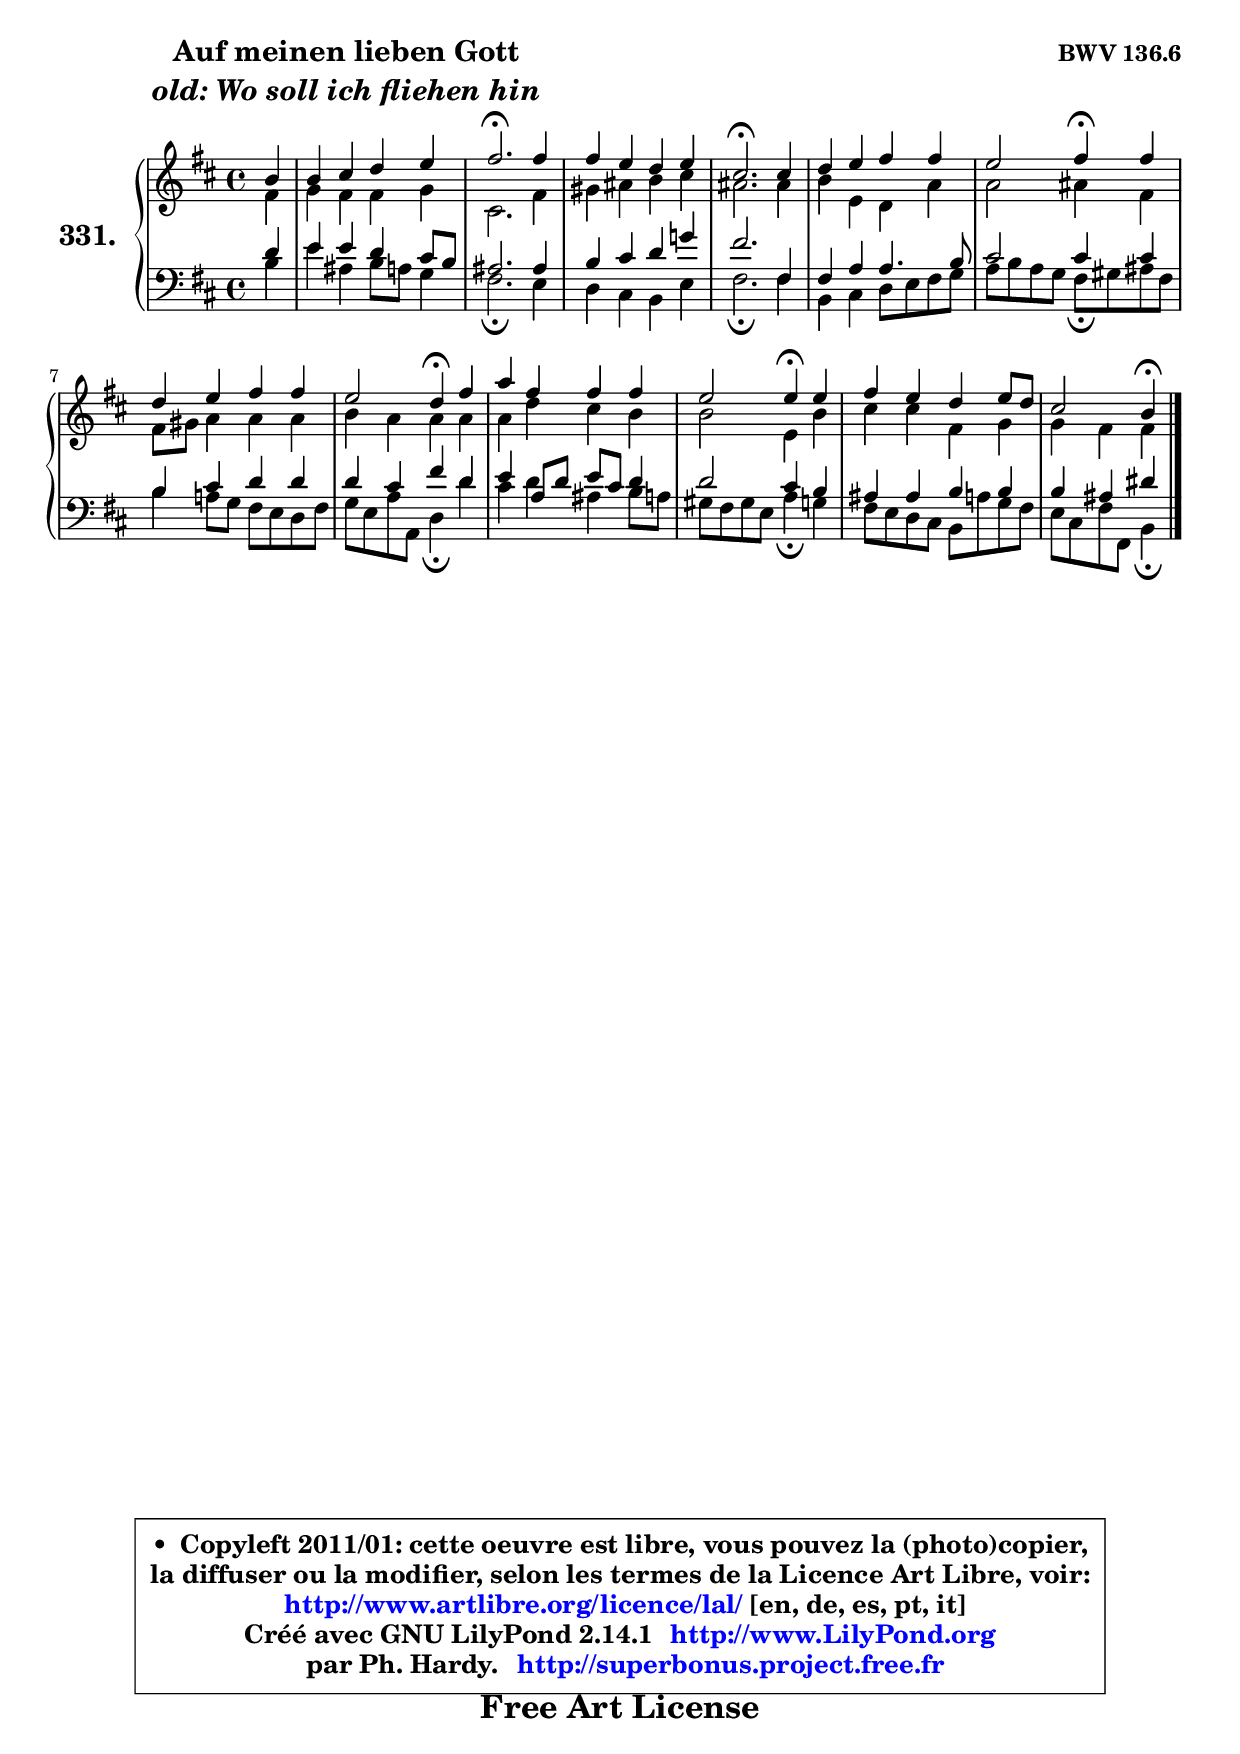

\version "2.14.1"

    \paper {
%	system-system-spacing #'padding = #0.1
%	score-system-spacing #'padding = #0.1
%	ragged-bottom = ##f
%	ragged-last-bottom = ##f
	}

    \header {
      opus = \markup { \bold "BWV 136.6" }
      piece = \markup { \hspace #9 \fontsize #2 \bold \column \center-align { \line { "Auf meinen lieben Gott" }
                     \line { \italic "old: Wo soll ich fliehen hin" }
                 } }
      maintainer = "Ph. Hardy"
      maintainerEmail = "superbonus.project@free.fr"
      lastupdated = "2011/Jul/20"
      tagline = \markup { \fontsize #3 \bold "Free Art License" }
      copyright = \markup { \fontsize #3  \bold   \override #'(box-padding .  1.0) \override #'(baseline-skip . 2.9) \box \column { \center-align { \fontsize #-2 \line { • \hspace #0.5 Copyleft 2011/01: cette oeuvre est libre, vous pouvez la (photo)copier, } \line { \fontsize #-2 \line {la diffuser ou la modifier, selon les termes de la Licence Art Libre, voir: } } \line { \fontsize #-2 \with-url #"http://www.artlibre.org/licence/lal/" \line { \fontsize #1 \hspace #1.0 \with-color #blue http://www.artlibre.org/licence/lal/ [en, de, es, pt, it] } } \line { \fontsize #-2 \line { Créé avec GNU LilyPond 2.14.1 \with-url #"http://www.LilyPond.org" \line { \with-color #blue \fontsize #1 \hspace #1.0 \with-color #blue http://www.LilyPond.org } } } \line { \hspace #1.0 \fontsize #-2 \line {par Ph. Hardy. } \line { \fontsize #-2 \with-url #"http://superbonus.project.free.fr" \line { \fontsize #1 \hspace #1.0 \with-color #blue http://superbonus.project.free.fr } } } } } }

	  }

  guidemidi = {
        r4 |
        R1 |
        \tempo 4 = 40 r2. \tempo 4 = 78 r4 |
        R1 |
        \tempo 4 = 40 r2. \tempo 4 = 78 r4 |
        R1 |
        r2 \tempo 4 = 30 r4 \tempo 4 = 78 r4 |
        R1 |
        r2 \tempo 4 = 30 r4 \tempo 4 = 78 r4 |
        R1 |
        r2 \tempo 4 = 30 r4 \tempo 4 = 78 r4 |
        R1 |
        r2 \tempo 4 = 30 r4 
	}

  upper = {
	\time 4/4
	\key b \minor
	\clef treble
	\partial 4
	\voiceOne
	<< { 
	% SOPRANO
	\set Voice.midiInstrument = "acoustic grand"
	\relative c'' {
        b4 |
        b4 cis d e |
        fis2.\fermata fis4 |
        fis4 e d e |
        cis2.\fermata cis4 |
        d4 e fis fis |
        e2 fis4\fermata fis |
        d4 e fis fis |
        e2 d4\fermata fis |
        a4 fis fis fis |
        e2 e4\fermata e |
        fis4 e d e8 d |
        cis2 b4\fermata
        \bar "|."
	} % fin de relative
	}

	\context Voice="1" { \voiceTwo 
	% ALTO
	\set Voice.midiInstrument = "acoustic grand"
	\relative c' {
        fis4 |
        g4 fis fis g |
        cis,2. fis4 |
        gis4 ais b cis |
        ais2. ais4 |
        b4 e, d a' |
        a2 ais4 fis |
        fis8 gis a4 a a |
        b4 a a a |
        a4 d cis b |
        b2 e,4 b' |
        cis4 cis fis, g |
        g4 fis fis
        \bar "|."
	} % fin de relative
	\oneVoice
	} >>
	}

    lower = {
	\time 4/4
	\key b \minor
	\clef bass
	%\partial 4
	\voiceOne
	<< { 
	% TENOR
	\set Voice.midiInstrument = "acoustic grand"
	\relative c' {
        d4 |
        e4 e d cis8 b |
        ais2. ais4 |
        b4 cis d g! |
        fis2. fis,4 |
        fis4 a a4. b8 |
        cis2 cis4 cis |
        b4 cis d d |
        d4 cis fis d |
        e4 a,8 d e cis d4 |
        d2 cis4 b |
        ais4 ais b b |
        b4 ais dis
        \bar "|."
	} % fin de relative
	}
	\context Voice="1" { \voiceTwo 
	% BASS
	\set Voice.midiInstrument = "acoustic grand"
	\relative c' {
        b4 |
        e4 ais, b8 a g4 |
        fis2.\fermata e4 |
        d4 cis b e |
        fis2.\fermata fis4 |
        b,4 cis d8 e fis g |
        a8 b a g fis\fermata gis ais fis |
        b4 a!8 g fis e d fis |
        g8 e a a, d4\fermata d' |
        cis4 d ais b8 a |
        gis8 fis gis e a4\fermata g |
        fis8 e d cis b a' g fis |
        e8 cis fis fis, b4\fermata
        \bar "|."
	} % fin de relative
	\oneVoice
	} >>
	}


    \score { 

	\new PianoStaff <<
	\set PianoStaff.instrumentName = \markup { \bold \huge "331." }
	\new Staff = "upper" \upper
	\new Staff = "lower" \lower
	>>

    \layout {
%	ragged-last = ##f
	   }

         } % fin de score

  \score {
    \unfoldRepeats { << \guidemidi \upper \lower >> }
    \midi {
    \context {
     \Staff
      \remove "Staff_performer"
               }

     \context {
      \Voice
       \consists "Staff_performer"
                }

     \context { 
      \Score
      tempoWholesPerMinute = #(ly:make-moment 78 4)
		}
	    }
	}

